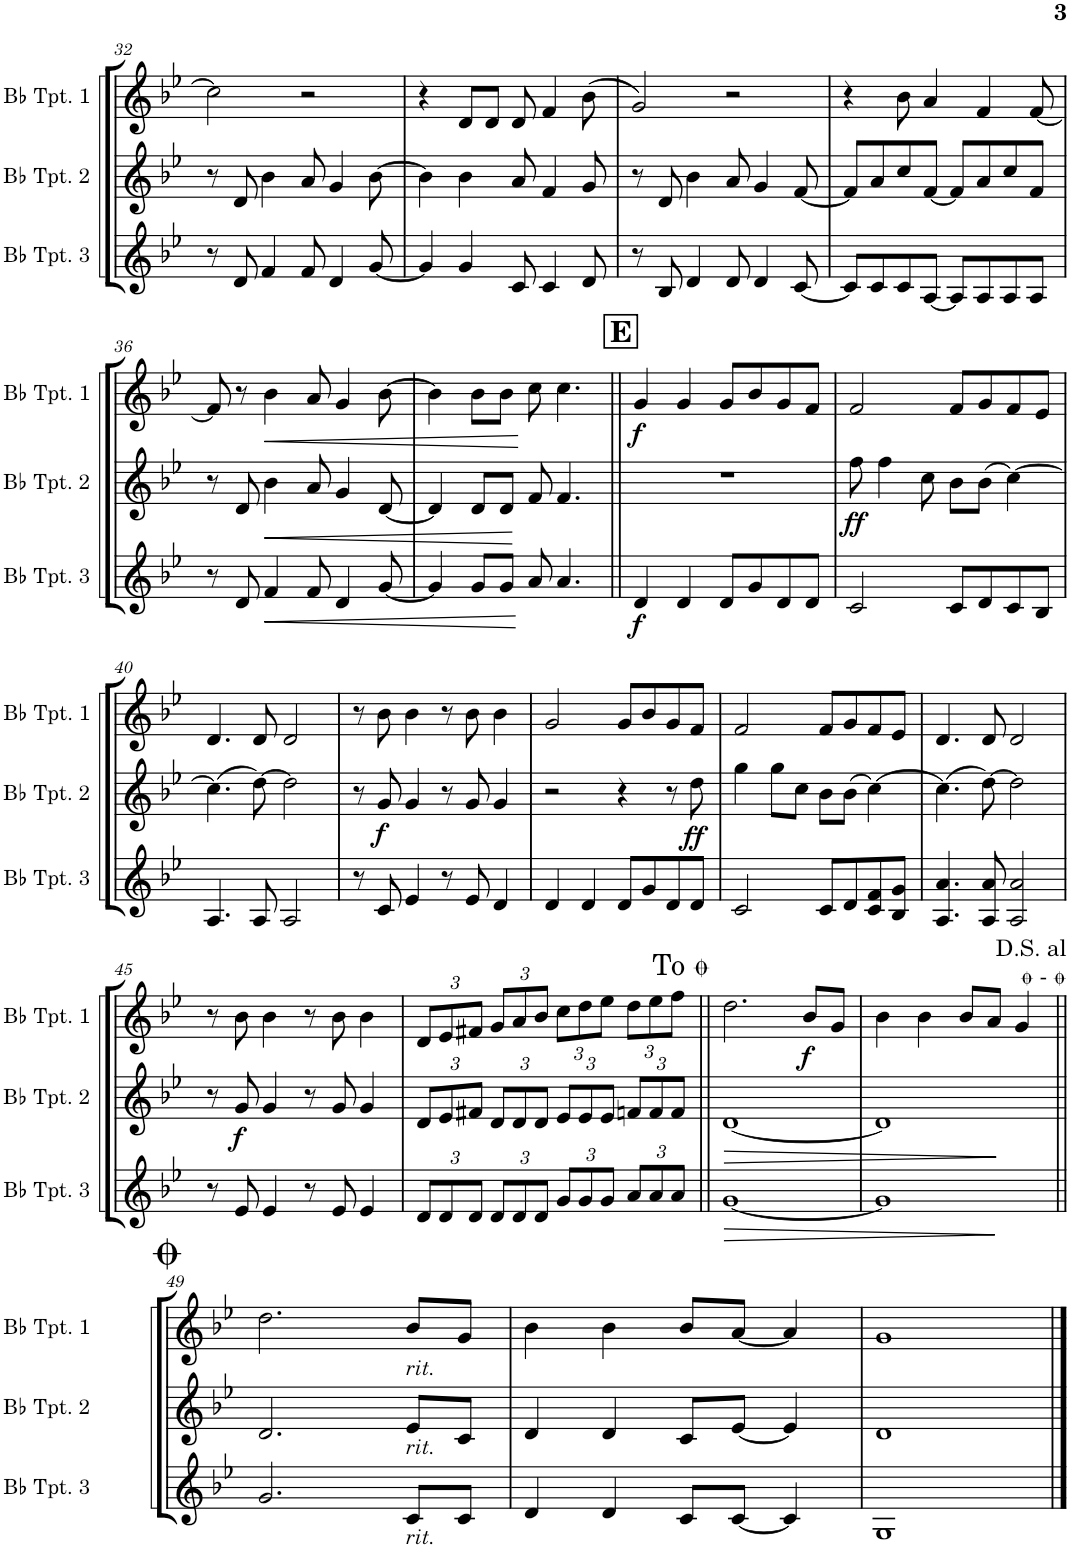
**kern	**dynam	**kern	**dynam	**kern	**dynam
*part3	*part3	*part2	*part2	*part1	*part1
*staff3	*staff3	*staff2	*staff2	*staff1	*staff1
*I"Bb Trumpet 3	*	*I"Bb Trumpet 2	*	*I"Bb Trumpet 1	*
*I'Bb Tpt. 3	*	*I'Bb Tpt. 2	*	*I'Bb Tpt. 1	*
!!LO:PB:g=z
*clefG2	*	*clefG2	*	*clefG2	*
*Trd1c2	*	*Trd1c2	*	*Trd1c2	*
*k[b-e-]	*	*k[b-e-]	*	*k[b-e-]	*
*M4/4	*	*M4/4	*	*M4/4	*
=32	=32	=32	=32	=32	=32
8r	.	8r	.	2cc\]	.
8d/	.	8d/	.	.	.
4f/	.	4b-\	.	.	.
8f/	.	8a/	.	2r	.
4d/	.	4g/	.	.	.
[8g/	.	[8b-\	.	.	.
=33	=33	=33	=33	=33	=33
4g/]	.	4b-\]	.	4r	.
4g/	.	4b-\	.	8d/L	.
.	.	.	.	8d/J	.
8c/	.	8a/	.	8d/	.
4c/	.	4f/	.	4f/	.
8d/	.	8g/	.	(8b-\	.
=34	=34	=34	=34	=34	=34
8r	.	8r	.	2g/)	.
8B-/	.	8d/	.	.	.
4d/	.	4b-\	.	.	.
8d/	.	8a/	.	2r	.
4d/	.	4g/	.	.	.
[8c/	.	[8f/	.	.	.
=35	=35	=35	=35	=35	=35
8c/L]	.	8f/L]	.	4r	.
8c/	.	8a/	.	.	.
8c/	.	8cc/	.	8b-\	.
[8A/J	.	[8f/J	.	4a/	.
8A/L]	.	8f/L]	.	.	.
8A/	.	8a/	.	4f/	.
8A/	.	8cc/	.	.	.
8A/J	.	8f/J	.	[8f/	.
!!LO:LB:g=z
=36	=36	=36	=36	=36	=36
8r	.	8r	.	8f/]	.
8d/	.	8d/	.	8r	.
!	!LO:HP:b	!	!LO:HP:b	!	!LO:HP:b
4f/	<	4b-\	<	4b-\	<
8f/	.	8a/	.	8a/	.
4d/	.	4g/	.	4g/	.
[8g/	.	[8d/	.	[8b-\	.
=37	=37	=37	=37	=37	=37
4g/]	.	4d/]	.	4b-\]	.
8g/L	.	8d/L	.	8b-\L	.
8g/J	.	8d/J	.	8b-\J	.
8a/	[	8f/	[	8cc\	[
4.a/	.	4.f/	.	4.cc\	.
!!LO:REH:place=s1:a:B:cj:fs=14:t=E
=38||	=38||	=38||	=38||	=38||	=38||
!	!LO:DY:b	!	!	!	!LO:DY:b
4d/	f	1r	.	4g/	f
4d/	.	.	.	4g/	.
8d/L	.	.	.	8g/L	.
8g/	.	.	.	8b-/	.
8d/	.	.	.	8g/	.
8d/J	.	.	.	8f/J	.
=39	=39	=39	=39	=39	=39
!	!	!	!LO:DY:b	!	!
2c/	.	8ff\	ff	2f/	.
.	.	4ff\	.	.	.
.	.	8cc\	.	.	.
8c/L	.	8b-\L	.	8f/L	.
8d/	.	(8b-\J	.	8g/	.
8c/	.	[4cc\)	.	8f/	.
8B-/J	.	.	.	8e-/J	.
!!LO:LB:g=z
=40	=40	=40	=40	=40	=40
4.A/	.	(4.cc\]	.	4.d/	.
8A/	.	[8dd\)	.	8d/	.
2A/	.	2dd\]	.	2d/	.
=41	=41	=41	=41	=41	=41
8r	.	8r	.	8r	.
!	!	!	!LO:DY:b	!	!
8c/	.	8g/	f	8b-\	.
4e-/	.	4g/	.	4b-\	.
8r	.	8r	.	8r	.
8e-/	.	8g/	.	8b-\	.
4d/	.	4g/	.	4b-\	.
=42	=42	=42	=42	=42	=42
4d/	.	2r	.	2g/	.
4d/	.	.	.	.	.
8d/L	.	4r	.	8g/L	.
8g/	.	.	.	8b-/	.
8d/	.	8r	.	8g/	.
!	!	!	!LO:DY:b	!	!
8d/J	.	8dd\	ff	8f/J	.
=43	=43	=43	=43	=43	=43
2c/	.	4gg\	.	2f/	.
.	.	8gg\L	.	.	.
.	.	8cc\J	.	.	.
8c/L	.	8b-\L	.	8f/L	.
8d/	.	(8b-\J	.	8g/	.
8c/ 8f/	.	[4cc\)	.	8f/	.
8B-/ 8g/J	.	.	.	8e-/J	.
=44	=44	=44	=44	=44	=44
4.A/ 4.a/	.	(4.cc\]	.	4.d/	.
8A/ 8a/	.	[8dd\)	.	8d/	.
2A/ 2a/	.	2dd\]	.	2d/	.
!!LO:LB:g=z
=45	=45	=45	=45	=45	=45
8r	.	8r	.	8r	.
!	!	!	!LO:DY:b	!	!
8e-/	.	8g/	f	8b-\	.
4e-/	.	4g/	.	4b-\	.
8r	.	8r	.	8r	.
8e-/	.	8g/	.	8b-\	.
4e-/	.	4g/	.	4b-\	.
=46	=46	=46	=46	=46	=46
*Xbrackettup	*	*Xbrackettup	*	*Xbrackettup	*
12d/L	.	12d/L	.	12d/L	.
12d/	.	12e-/	.	12e-/	.
12d/J	.	12f#X/J	.	12f#X/J	.
12d/L	.	12d/L	.	12g/L	.
12d/	.	12d/	.	12a/	.
12d/J	.	12d/J	.	12b-/J	.
12g/L	.	12e-/L	.	12cc\L	.
12g/	.	12e-/	.	12dd\	.
12g/J	.	12e-/J	.	12ee-\J	.
12a/L	.	12fn/L	.	12dd\L	.
12a/	.	12f/	.	12ee-\	.
12a/J	.	12f/J	.	12ff\J	.
!	!	!	!	!LO:TX:a:t=<font size="14"/>To	!
=47||	=47||	=47||	=47||	=47||	=47||
!	!LO:HP:b	!	!LO:HP:b	!	!
[1g	>	[1d	>	2.dd\	.
!	!	!	!	!	!LO:DY:b
.	.	.	.	8b-/L	f
.	.	.	.	8g/J	.
=48	=48	=48	=48	=48	=48
1g]	.	1d]	.	4b-\	.
.	.	.	.	4b-\	.
.	.	.	.	8b-/L	.
.	.	.	.	8a/J	.
.	.	.	.	4g/	.
.	]	.	]	.	.
!	!	!	!	!LO:TX:a:t=D.S. al\n -	!
!!LO:LB:g=z
=49||	=49||	=49||	=49||	=49||	=49||
2.g/	.	2.d/	.	2.dd\	.
!	!	!	!	!LO:TX:b:i:t=rit.	!
!	!	!LO:TX:b:i:t=rit.	!	!	!
!LO:TX:b:i:t=rit.	!	!	!	!	!
8c/L	.	8e-/L	.	8b-/L	.
8c/J	.	8c/J	.	8g/J	.
=50	=50	=50	=50	=50	=50
4d/	.	4d/	.	4b-\	.
4d/	.	4d/	.	4b-\	.
8c/L	.	8c/L	.	8b-/L	.
[8c/J	.	[8e-/J	.	[8a/J	.
4c/]	.	4e-/]	.	4a/]	.
=51	=51	=51	=51	=51	=51
1G	.	1d	.	1g	.
==	==	==	==	==	==
*-	*-	*-	*-	*-	*-
